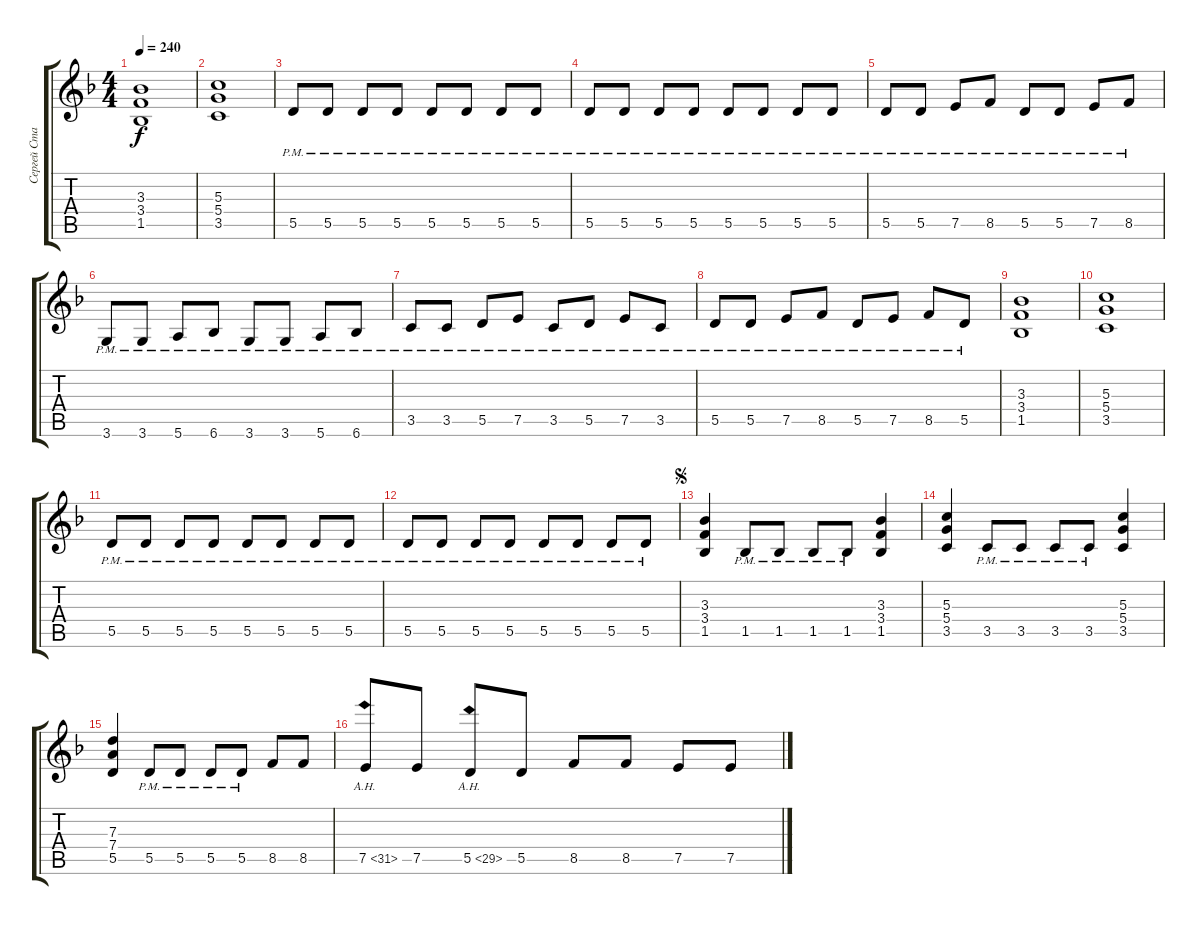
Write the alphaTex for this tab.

\track ("Сергей Стасилович" "Сергей Ста") {instrument distortionguitar}
\staff {score tabs}
\tuning (E4 B3 G3 D3 A2 E2) {hide}
\ts (4 4)
\tempo 240
\clef g2
\ks f
(3.3 3.4 1.5).1{dy f} |
(5.3 5.4 3.5).1 |
5.5{pm}.8 5.5{pm}.8 5.5{pm}.8 5.5{pm}.8 5.5{pm}.8 5.5{pm}.8 5.5{pm}.8 5.5{pm}.8 |
5.5{pm}.8 5.5{pm}.8 5.5{pm}.8 5.5{pm}.8 5.5{pm}.8 5.5{pm}.8 5.5{pm}.8 5.5{pm}.8 |
5.5{pm}.8 5.5{pm}.8 7.5{pm}.8 8.5{pm}.8 5.5{pm}.8 5.5{pm}.8 7.5{pm}.8 8.5{pm}.8 |
3.6{pm}.8 3.6{pm}.8 5.6{pm}.8 6.6{pm}.8 3.6{pm}.8 3.6{pm}.8 5.6{pm}.8 6.6{pm}.8 |
3.5{pm}.8 3.5{pm}.8 5.5{pm}.8 7.5{pm}.8 3.5{pm}.8 5.5{pm}.8 7.5{pm}.8 3.5{pm}.8 |
5.5{pm}.8 5.5{pm}.8 7.5{pm}.8 8.5{pm}.8 5.5{pm}.8 7.5{pm}.8 8.5{pm}.8 5.5{pm}.8 |
(3.3 3.4 1.5).1 |
(5.3 5.4 3.5).1 |
5.5{pm}.8 5.5{pm}.8 5.5{pm}.8 5.5{pm}.8 5.5{pm}.8 5.5{pm}.8 5.5{pm}.8 5.5{pm}.8 |
5.5{pm}.8 5.5{pm}.8 5.5{pm}.8 5.5{pm}.8 5.5{pm}.8 5.5{pm}.8 5.5{pm}.8 5.5{pm}.8 |
\jump segno
(3.3 3.4 1.5).4 1.5{pm}.8 1.5{pm}.8 1.5{pm}.8 1.5{pm}.8 (3.3 3.4 1.5).4 |
(5.3 5.4 3.5).4 3.5{pm}.8 3.5{pm}.8 3.5{pm}.8 3.5{pm}.8 (5.3 5.4 3.5).4 |
(7.3 7.4 5.5).4 5.5{pm}.8 5.5{pm}.8 5.5{pm}.8 5.5{pm}.8 8.5.8 8.5.8 |
7.5{ah 24}.8 7.5.8 5.5{ah 24}.8 5.5.8 8.5.8 8.5.8 7.5.8 7.5.8
